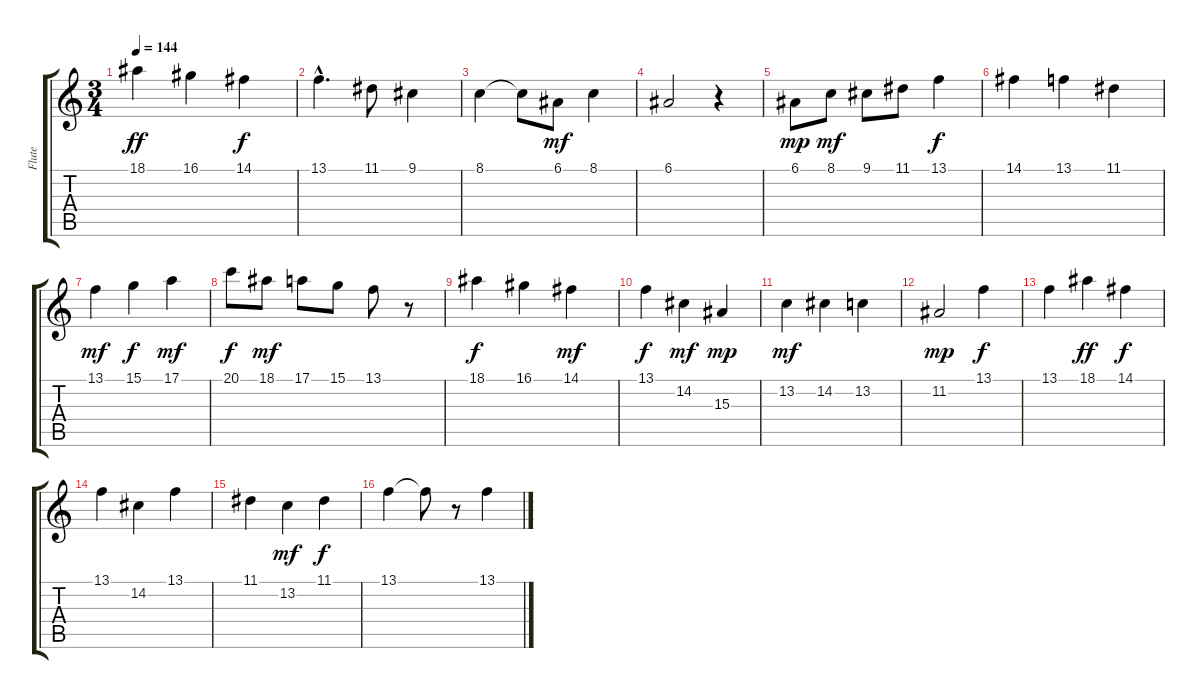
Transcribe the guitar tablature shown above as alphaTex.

\track ("Flute" "Flute") {instrument flute}
\staff {score tabs}
\tuning (E4 B3 G3 D3 A2 E2) {hide}
\ts (3 4)
\tempo 144
\clef g2
\ks c
18.1.4{dy ff} 16.1.4 14.1.4{dy f} |
13.1{hac}.4{d} 11.1.8 9.1.4 |
8.1.4 8.1{t}.8 6.1.8{dy mf} 8.1.4 |
6.1.2 r.4 |
6.1.8{dy mp} 8.1.8{dy mf} 9.1.8 11.1.8 13.1.4{dy f} |
14.1.4 13.1.4 11.1.4 |
13.1.4{dy mf} 15.1.4{dy f} 17.1.4{dy mf} |
20.1.8{dy f} 18.1.8{dy mf} 17.1.8 15.1.8 13.1.8 r.8 |
18.1.4{dy f} 16.1.4 14.1.4{dy mf} |
13.1.4{dy f} 14.2.4{dy mf} 15.3.4{dy mp} |
13.2.4{dy mf} 14.2.4 13.2.4 |
11.2.2{dy mp} 13.1.4{dy f} |
13.1.4 18.1.4{dy ff} 14.1.4{dy f} |
13.1.4 14.2.4 13.1.4 |
11.1.4 13.2.4{dy mf} 11.1.4{dy f} |
13.1.4 13.1{t}.8 r.8 13.1.4
